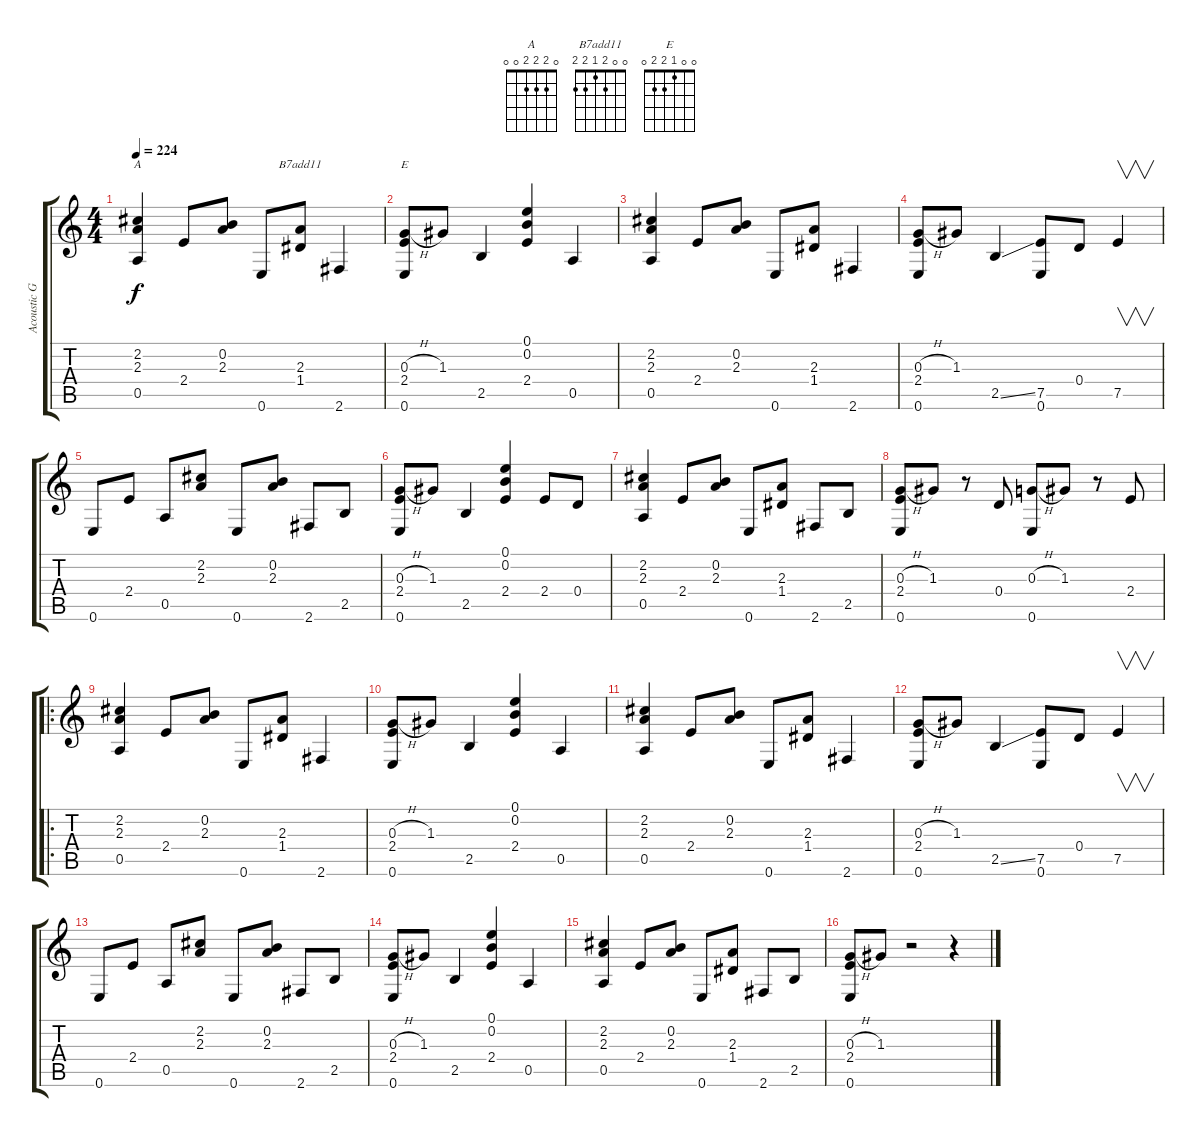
\track ("Acoustic Guitar" "Acoustic G") {instrument acousticguitarsteel}
\staff {score tabs}
\tuning (E4 B3 G3 D3 A2 E2) {hide}
\chord ("A" 0 2 2 2 0 0)
\chord ("B7add11" 0 0 2 1 2 2)
\chord ("E" 0 0 1 2 2 0)
\ts (4 4)
\tempo 224
\clef g2
\ks c
(2.2 2.3 0.5).4{ch "A" dy f instrument acousticguitarsteel} 2.4.8 (0.2 2.3).8 0.6.8 (2.3 1.4).8{ch "B7add11"} 2.6.4 |
(0.3{h} 2.4 0.6).8{ch "E"} 1.3.8 2.5.4 (0.1 0.2 2.4).4 0.5.4 |
(2.2 2.3 0.5).4 2.4.8 (0.2 2.3).8 0.6.8 (2.3 1.4).8 2.6.4 |
(0.3{h} 2.4 0.6).8 1.3.8 2.5{ss}.4 (7.5 0.6).8 0.4.8 7.5.4{v} |
0.6.8 2.4.8 0.5.8 (2.2 2.3).8 0.6.8 (0.2 2.3).8 2.6.8 2.5.8 |
(0.3{h} 2.4 0.6).8 1.3.8 2.5.4 (0.1 0.2 2.4).4 2.4.8 0.4.8 |
(2.2 2.3 0.5).4 2.4.8 (0.2 2.3).8 0.6.8 (2.3 1.4).8 2.6.8 2.5.8 |
(0.3{h} 2.4 0.6).8 1.3.8 r.8 0.4.8 (0.3{h} 0.6).8 1.3.8 r.8 2.4.8 |
\ro
(2.2 2.3 0.5).4 2.4.8 (0.2 2.3).8 0.6.8 (2.3 1.4).8 2.6.4 |
(0.3{h} 2.4 0.6).8 1.3.8 2.5.4 (0.1 0.2 2.4).4 0.5.4 |
(2.2 2.3 0.5).4 2.4.8 (0.2 2.3).8 0.6.8 (2.3 1.4).8 2.6.4 |
(0.3{h} 2.4 0.6).8 1.3.8 2.5{ss}.4 (7.5 0.6).8 0.4.8 7.5.4{v} |
0.6.8 2.4.8 0.5.8 (2.2 2.3).8 0.6.8 (0.2 2.3).8 2.6.8 2.5.8 |
(0.3{h} 2.4 0.6).8 1.3.8 2.5.4 (0.1 0.2 2.4).4 0.5.4 |
(2.2 2.3 0.5).4 2.4.8 (0.2 2.3).8 0.6.8 (2.3 1.4).8 2.6.8 2.5.8 |
(0.3{h} 2.4 0.6).8 1.3.8 r.2 r.4
